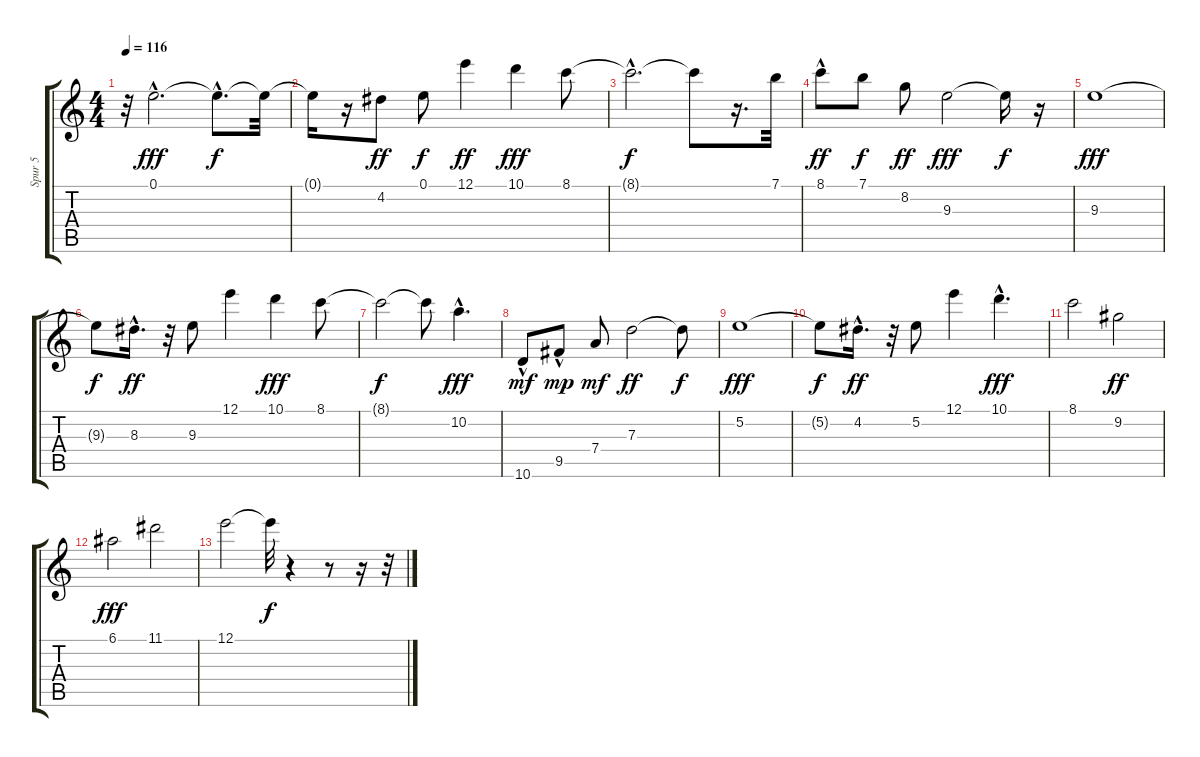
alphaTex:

\track ("Spur 5" "Spur 5") {instrument overdrivenguitar}
\staff {score tabs}
\tuning (E4 B3 G3 D3 A2 E2) {hide}
\ts (4 4)
\tempo 116
\clef g2
\ks c
r.32{dy ff} 0.1{hac}.2{d dy fff} 0.1{hac t}.8{d dy f} 0.1{t}.32 |
0.1{t}.16 r.16 4.2.8{dy ff} 0.1.8{dy f} 12.1.4{dy ff} 10.1.4{dy fff} 8.1.8 |
8.1{hac t}.2{d dy f} 8.1{t}.8 r.16{d} 7.1.32 |
8.1{hac}.8{dy ff} 7.1.8{dy f} 8.2.8{dy ff} 9.3.2{dy fff} 9.3{t}.16{dy f} r.16 |
9.3.1{dy fff} |
9.3{t}.8{dy f} 8.3{hac}.16{d dy ff} r.32 9.3.8 12.1.4 10.1.4{dy fff} 8.1.8 |
8.1{t}.2{dy f} 8.1{t}.8 10.2{hac}.4{d dy fff} |
10.6{hac}.8{dy mf} 9.5{hac}.8{dy mp} 7.4.8{dy mf} 7.3.2{dy ff} 7.3{t}.8{dy f} |
5.2.1{dy fff} |
5.2{t}.8{dy f} 4.2{hac}.16{d dy ff} r.32 5.2.8 12.1.4 10.1{hac}.4{d dy fff} |
8.1.2 9.2.2{dy ff} |
6.1.2{dy fff} 11.1.2 |
12.1.2 12.1{t}.32{dy f} r.4 r.8 r.16 r.32
